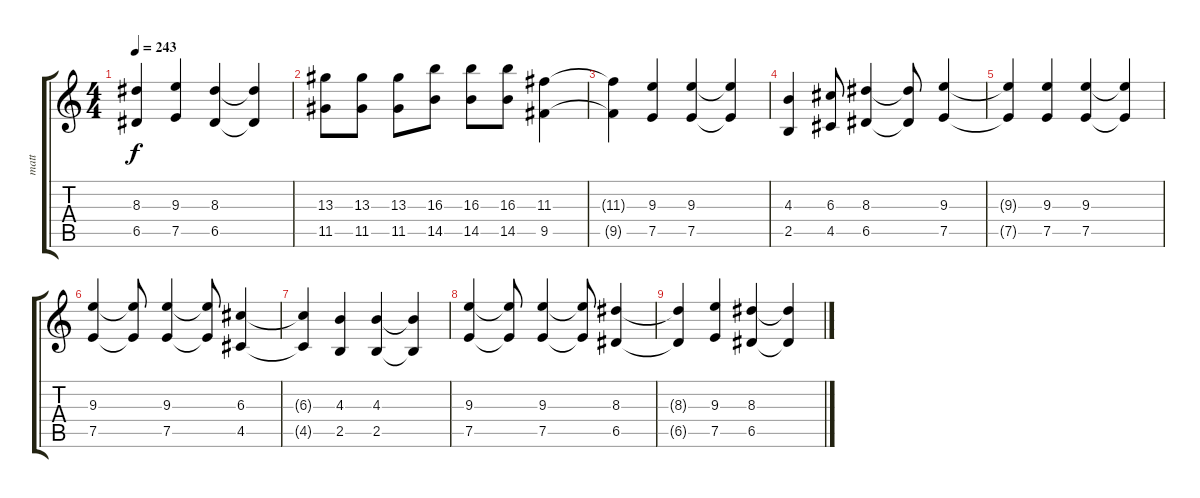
\track ("matt" "matt") {instrument distortionguitar}
\staff {score tabs}
\tuning (E4 B3 G3 D3 A2 E2) {hide}
\ts (4 4)
\tempo 243
\clef g2
\ks c
(8.3{t} 6.5{t}).4{dy f} (9.3 7.5).4 (8.3 6.5).4 (8.3{t} 6.5{t}).4 |
(13.3 11.5).8 (13.3 11.5).8 (13.3 11.5).8 (16.3 14.5).8 (16.3 14.5).8 (16.3 14.5).8 (11.3 9.5).4 |
(11.3{t} 9.5{t}).4 (9.3 7.5).4 (9.3 7.5).4 (9.3{t} 7.5{t}).4 |
(4.3 2.5).4 (6.3 4.5).8 (8.3 6.5).4 (8.3{t} 6.5{t}).8 (9.3 7.5).4 |
(9.3{t} 7.5{t}).4 (9.3 7.5).4 (9.3 7.5).4 (9.3{t} 7.5{t}).4 |
(9.3 7.5).4 (9.3{t} 7.5{t}).8 (9.3 7.5).4 (9.3{t} 7.5{t}).8 (6.3 4.5).4 |
(6.3{t} 4.5{t}).4 (4.3 2.5).4 (4.3 2.5).4 (4.3{t} 2.5{t}).4 |
(9.3 7.5).4 (9.3{t} 7.5{t}).8 (9.3 7.5).4 (9.3{t} 7.5{t}).8 (8.3 6.5).4 |
(8.3{t} 6.5{t}).4 (9.3 7.5).4 (8.3 6.5).4 (8.3{t} 6.5{t}).4
